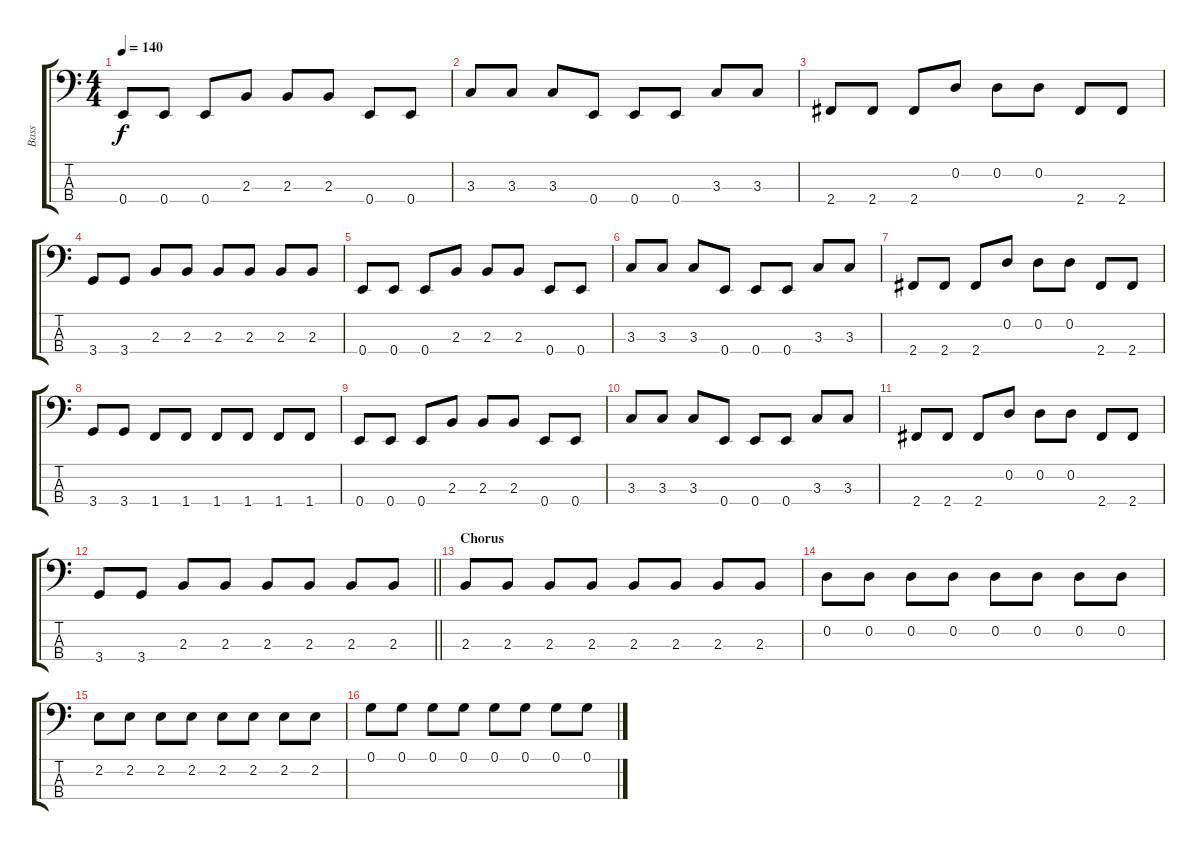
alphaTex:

\track ("Bass" "Bass") {instrument electricbassfinger}
\staff {score tabs}
\tuning (G2 D2 A1 E1) {hide}
\ts (4 4)
\tempo 140
\clef f4
\ks c
0.4.8{dy f} 0.4.8 0.4.8 2.3.8 2.3.8 2.3.8 0.4.8 0.4.8 |
3.3.8 3.3.8 3.3.8 0.4.8 0.4.8 0.4.8 3.3.8 3.3.8 |
2.4.8 2.4.8 2.4.8 0.2.8 0.2.8 0.2.8 2.4.8 2.4.8 |
3.4.8 3.4.8 2.3.8 2.3.8 2.3.8 2.3.8 2.3.8 2.3.8 |
0.4.8 0.4.8 0.4.8 2.3.8 2.3.8 2.3.8 0.4.8 0.4.8 |
3.3.8 3.3.8 3.3.8 0.4.8 0.4.8 0.4.8 3.3.8 3.3.8 |
2.4.8 2.4.8 2.4.8 0.2.8 0.2.8 0.2.8 2.4.8 2.4.8 |
3.4.8 3.4.8 1.4.8 1.4.8 1.4.8 1.4.8 1.4.8 1.4.8 |
0.4.8 0.4.8 0.4.8 2.3.8 2.3.8 2.3.8 0.4.8 0.4.8 |
3.3.8 3.3.8 3.3.8 0.4.8 0.4.8 0.4.8 3.3.8 3.3.8 |
2.4.8 2.4.8 2.4.8 0.2.8 0.2.8 0.2.8 2.4.8 2.4.8 |
\barLineRight lightlight
3.4.8 3.4.8 2.3.8 2.3.8 2.3.8 2.3.8 2.3.8 2.3.8 |
\section ("" "Chorus")
2.3.8 2.3.8 2.3.8 2.3.8 2.3.8 2.3.8 2.3.8 2.3.8 |
0.2.8 0.2.8 0.2.8 0.2.8 0.2.8 0.2.8 0.2.8 0.2.8 |
2.2.8 2.2.8 2.2.8 2.2.8 2.2.8 2.2.8 2.2.8 2.2.8 |
0.1.8 0.1.8 0.1.8 0.1.8 0.1.8 0.1.8 0.1.8 0.1.8
